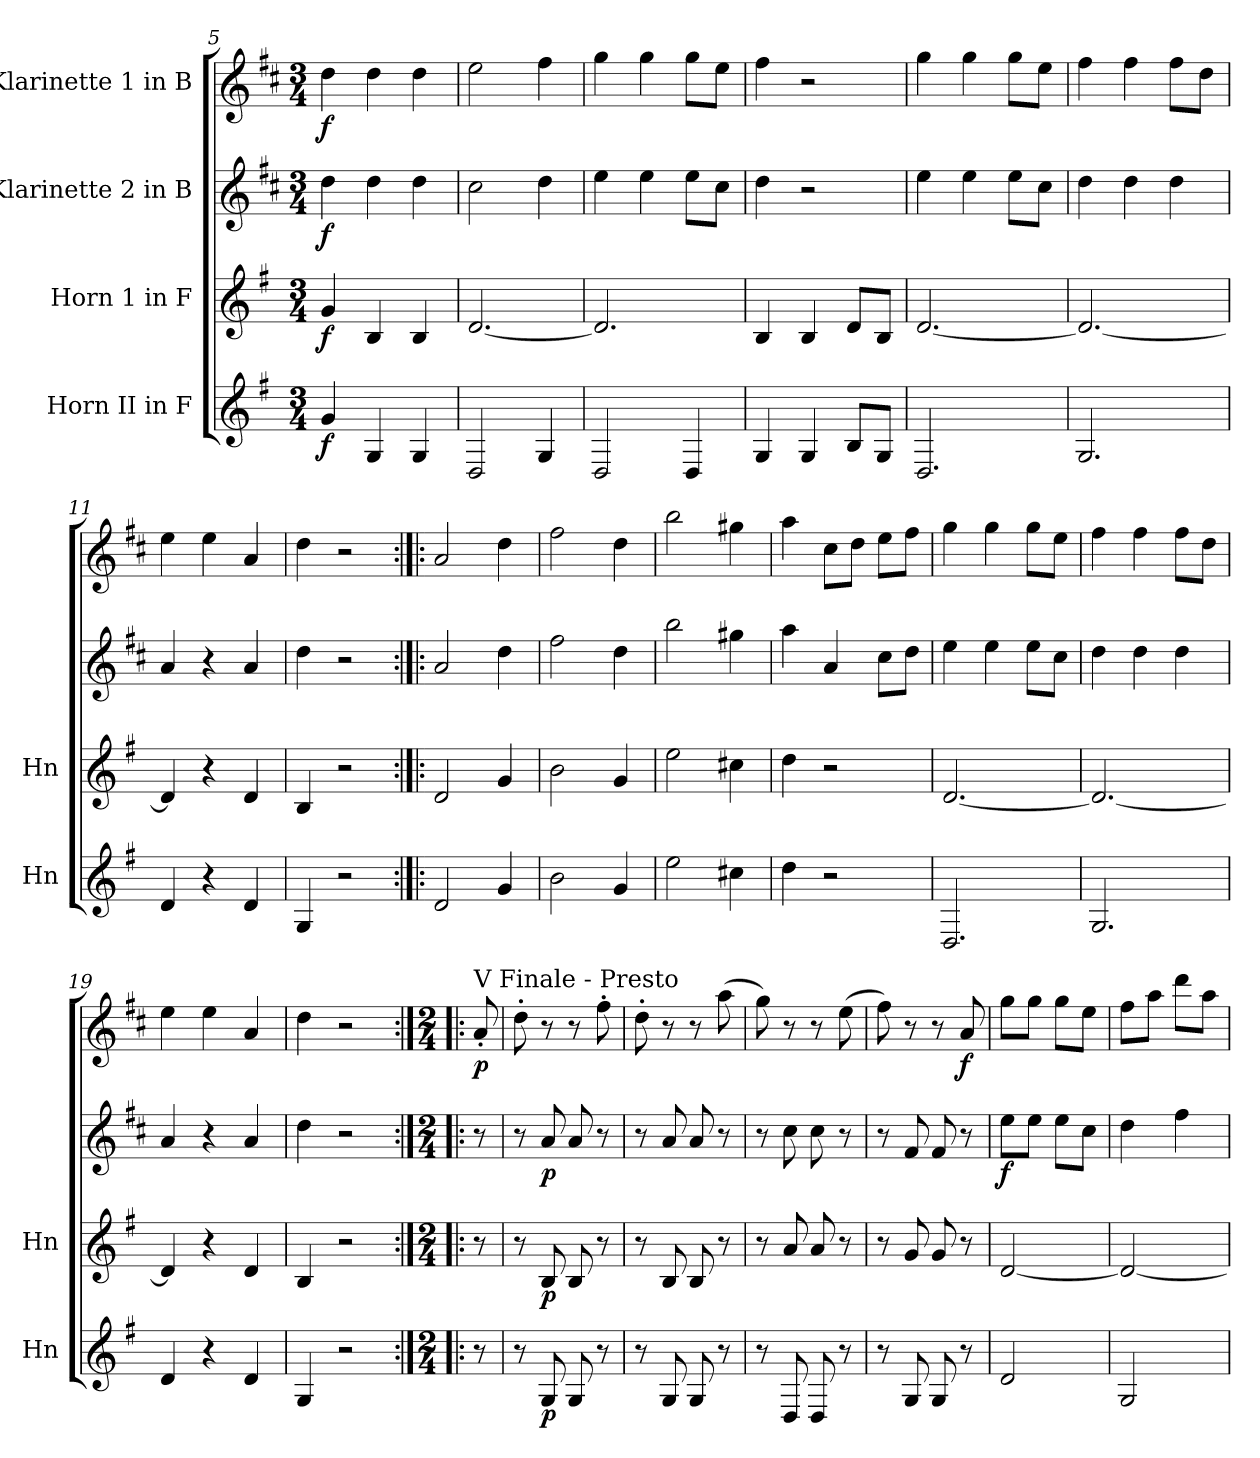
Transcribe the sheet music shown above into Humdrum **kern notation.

**kern	**dynam	**kern	**dynam	**kern	**dynam	**kern	**dynam
*part4	*part4	*part3	*part3	*part2	*part2	*part1	*part1
*staff4	*staff4	*staff3	*staff3	*staff2	*staff2	*staff1	*staff1
*I"Horn II in F	*	*I"Horn 1 in F	*	*I"Klarinette 2 in B	*	*I"Klarinette 1 in B	*
*I'Hn	*	*I'Hn	*	*	*	*	*
*clefG2	*	*clefG2	*	*clefG2	*	*clefG2	*
*ITrd4c7	*	*ITrd4c7	*	*ITrd1c2	*	*ITrd1c2	*
*k[]	*	*k[]	*	*k[]	*	*k[]	*
*M3/4	*	*M3/4	*	*M3/4	*	*M3/4	*
=5	=5	=5	=5	=5	=5	=5	=5
!	!LO:DY:b	!	!LO:DY:b	!	!LO:DY:b	!	!LO:DY:b
4c/	f	4c/	f	4cc\	f	4cc\	f
4C/	.	4E/	.	4cc\	.	4cc\	.
4C/	.	4E/	.	4cc\	.	4cc\	.
=6	=6	=6	=6	=6	=6	=6	=6
2GG/	.	[2.G/	.	2b\	.	2dd\	.
4C/	.	.	.	4cc\	.	4ee\	.
=7	=7	=7	=7	=7	=7	=7	=7
2GG/	.	2.G/]	.	4dd\	.	4ff\	.
.	.	.	.	4dd\	.	4ff\	.
4GG/	.	.	.	8dd\L	.	8ff\L	.
.	.	.	.	8b\J	.	8dd\J	.
=8	=8	=8	=8	=8	=8	=8	=8
4C/	.	4E/	.	4cc\	.	4ee\	.
4C/	.	4E/	.	2r	.	2r	.
8E/L	.	8G/L	.	.	.	.	.
8C/J	.	8E/J	.	.	.	.	.
=9	=9	=9	=9	=9	=9	=9	=9
2.GG/	.	[2.G/	.	4dd\	.	4ff\	.
.	.	.	.	4dd\	.	4ff\	.
.	.	.	.	8dd\L	.	8ff\L	.
.	.	.	.	8b\J	.	8dd\J	.
!!LO:LB:g=z
=10	=10	=10	=10	=10	=10	=10	=10
2.C/	.	2.G/_	.	4cc\	.	4ee\	.
.	.	.	.	4cc\	.	4ee\	.
.	.	.	.	4cc\	.	8ee\L	.
.	.	.	.	.	.	8cc\J	.
=11	=11	=11	=11	=11	=11	=11	=11
4G/	.	4G/]	.	4g/	.	4dd\	.
4r	.	4r	.	4r	.	4dd\	.
4G/	.	4G/	.	4g/	.	4g/	.
=12	=12	=12	=12	=12	=12	=12	=12
4C/	.	4E/	.	4cc\	.	4cc\	.
2r	.	2r	.	2r	.	2r	.
=13:|!|:	=13:|!|:	=13:|!|:	=13:|!|:	=13:|!|:	=13:|!|:	=13:|!|:	=13:|!|:
2G/	.	2G/	.	2g/	.	2g/	.
4c/	.	4c/	.	4cc\	.	4cc\	.
=14	=14	=14	=14	=14	=14	=14	=14
2e\	.	2e\	.	2ee\	.	2ee\	.
4c/	.	4c/	.	4cc\	.	4cc\	.
=15	=15	=15	=15	=15	=15	=15	=15
2a\	.	2a\	.	2aa\	.	2aa\	.
4f#X\	.	4f#X\	.	4ff#X\	.	4ff#X\	.
=16	=16	=16	=16	=16	=16	=16	=16
4g\	.	4g\	.	4gg\	.	4gg\	.
2r	.	2r	.	4g/	.	8b\L	.
.	.	.	.	.	.	8cc\J	.
.	.	.	.	8b\L	.	8dd\L	.
.	.	.	.	8cc\J	.	8ee\J	.
=17	=17	=17	=17	=17	=17	=17	=17
2.GG/	.	[2.G/	.	4dd\	.	4ff\	.
.	.	.	.	4dd\	.	4ff\	.
.	.	.	.	8dd\L	.	8ff\L	.
.	.	.	.	8b\J	.	8dd\J	.
=18	=18	=18	=18	=18	=18	=18	=18
2.C/	.	2.G/_	.	4cc\	.	4ee\	.
.	.	.	.	4cc\	.	4ee\	.
.	.	.	.	4cc\	.	8ee\L	.
.	.	.	.	.	.	8cc\J	.
=19	=19	=19	=19	=19	=19	=19	=19
4G/	.	4G/]	.	4g/	.	4dd\	.
4r	.	4r	.	4r	.	4dd\	.
4G/	.	4G/	.	4g/	.	4g/	.
=20	=20	=20	=20	=20	=20	=20	=20
4C/	.	4E/	.	4cc\	.	4cc\	.
2r	.	2r	.	2r	.	2r	.
!!LO:PB:g=z
=1:|!|:	=1:|!|:	=1:|!|:	=1:|!|:	=1:|!|:	=1:|!|:	=1:|!|:	=1:|!|:
*M2/4	*	*M2/4	*	*M2/4	*	*M2/4	*
!	!	!	!	!	!	!LO:TX:t=V Finale - Presto	!
!	!	!	!	!	!	!	!LO:DY:b
8r	.	8r	.	8r	.	8g'/	p
=2	=2	=2	=2	=2	=2	=2	=2
8r	.	8r	.	8r	.	8cc'\	.
!	!LO:DY:b	!	!LO:DY:b	!	!LO:DY:b	!	!
8C/	p	8E/	p	8g/	p	8r	.
8C/	.	8E/	.	8g/	.	8r	.
8r	.	8r	.	8r	.	8ee'\	.
=3	=3	=3	=3	=3	=3	=3	=3
8r	.	8r	.	8r	.	8cc'\	.
8C/	.	8E/	.	8g/	.	8r	.
8C/	.	8E/	.	8g/	.	8r	.
8r	.	8r	.	8r	.	(>8gg\	.
=4	=4	=4	=4	=4	=4	=4	=4
8r	.	8r	.	8r	.	8ff\)	.
8GG/	.	8d/	.	8b\	.	8r	.
8GG/	.	8d/	.	8b\	.	8r	.
8r	.	8r	.	8r	.	(>8dd\	.
=5	=5	=5	=5	=5	=5	=5	=5
8r	.	8r	.	8r	.	8ee\)	.
8C/	.	8c/	.	8e/	.	8r	.
8C/	.	8c/	.	8e/	.	8r	.
!	!	!	!	!	!	!	!LO:DY:b
8r	.	8r	.	8r	.	8g/	f
=6	=6	=6	=6	=6	=6	=6	=6
!	!	!	!	!	!LO:DY:b	!	!
2G/	.	[2G/	.	8dd\L	f	8ff\L	.
.	.	.	.	8dd\J	.	8ff\J	.
.	.	.	.	8dd\L	.	8ff\L	.
.	.	.	.	8b\J	.	8dd\J	.
=7	=7	=7	=7	=7	=7	=7	=7
2C/	.	2G/_	.	4cc\	.	8ee\L	.
.	.	.	.	.	.	8gg\J	.
.	.	.	.	4ee\	.	8ccc\L	.
.	.	.	.	.	.	8gg\J	.
=	=	=	=	=	=	=	=
*-	*-	*-	*-	*-	*-	*-	*-
